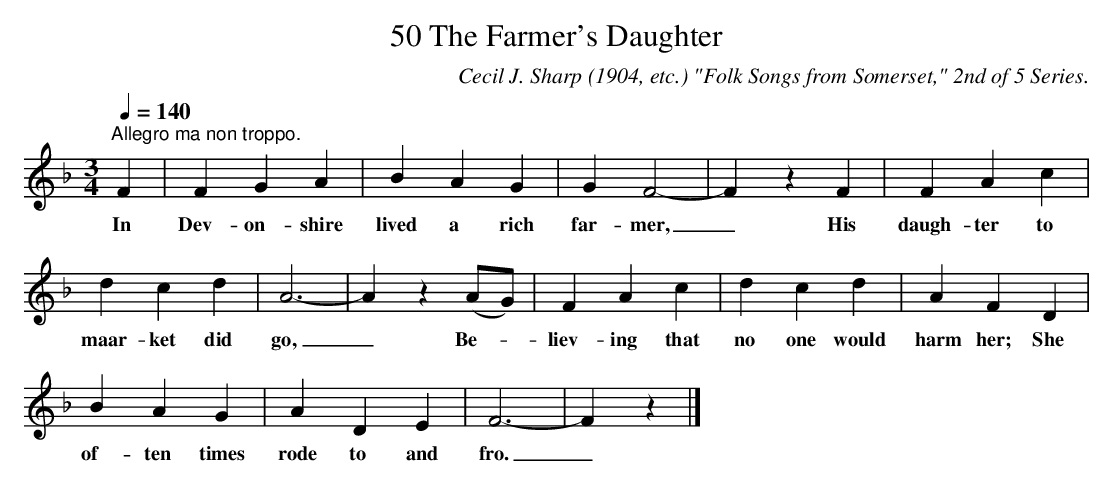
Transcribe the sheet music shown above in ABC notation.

X:1
T:50 The Farmer's Daughter
C:Cecil J. Sharp (1904, etc.) "Folk Songs from Somerset," 2nd of 5 Series.
L:1/4
Q:1/4=140
M:3/4
K:F
"^Allegro ma non troppo." F | F G A | B A G | G F2- | F z F | F A c |$ d c d | A3- | A z (A/G/) |
w: In|Dev- on- shire|lived a rich|far- mer,|_ His|daugh- ter to|maar- ket did|go,|_ Be- *|
F A c | d c d | A F D |$ B A G | A D E | F3- | F z |]
w: liev- ing that|no one would|harm her; She|of- ten times|rode to and|fro.|_|
